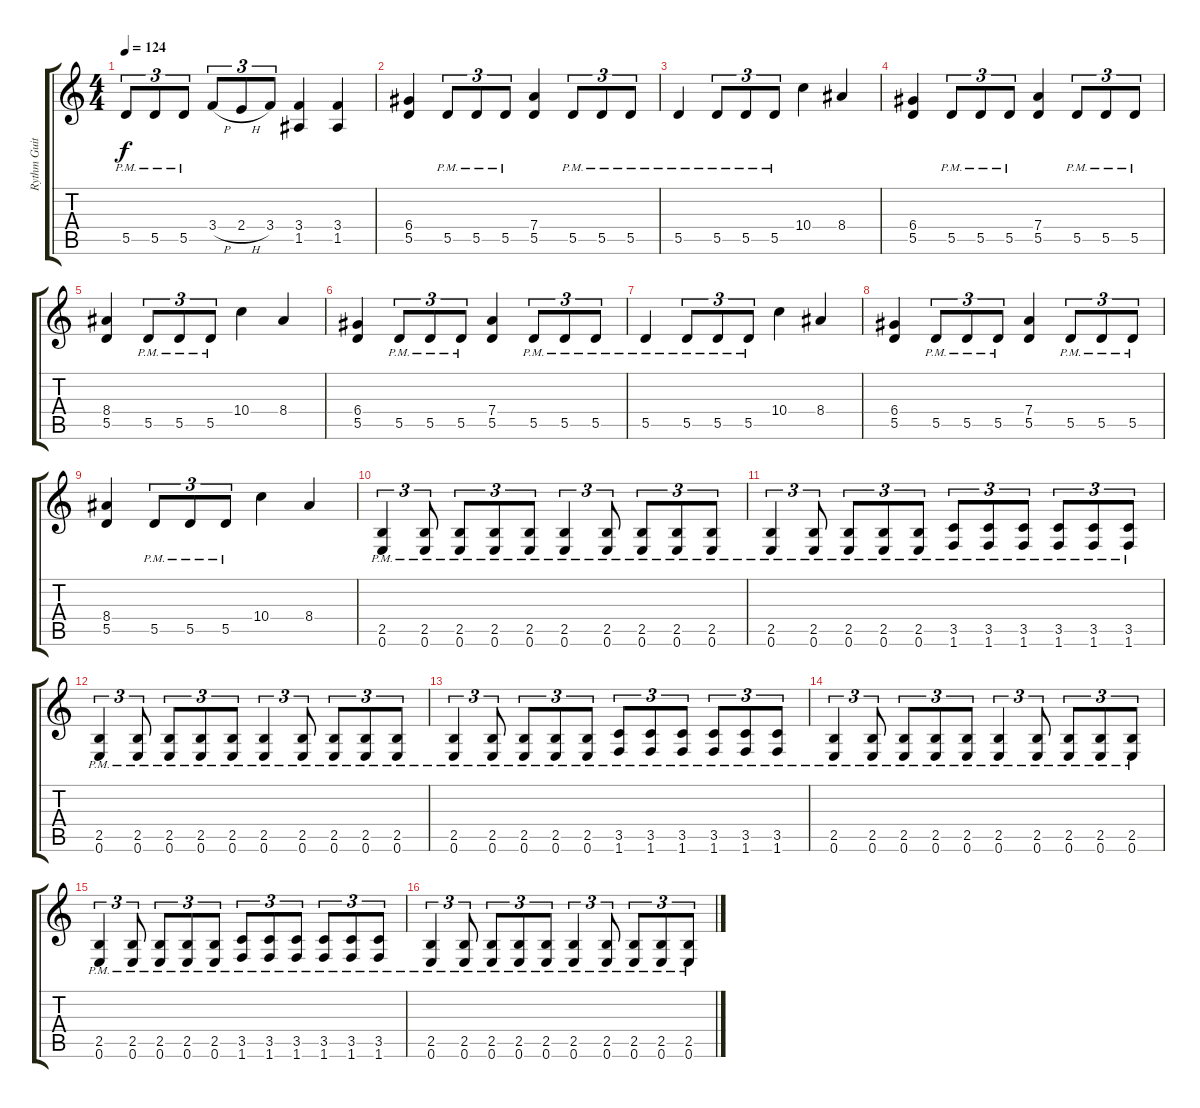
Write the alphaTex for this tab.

\track ("Rythm Guitar 2" "Rythm Guit") {instrument distortionguitar}
\staff {score tabs}
\tuning (E4 B3 G3 D3 A2 E2) {hide}
\ts (4 4)
\tempo 124
\clef g2
\ks c
5.5{pm}.8{tu (3 2) dy f} 5.5{pm}.8{tu (3 2)} 5.5{pm}.8{tu (3 2)} 3.4{h}.8{tu (3 2)} 2.4{h}.8{tu (3 2)} 3.4.8{tu (3 2)} (3.4 1.5).4 (3.4 1.5).4 |
(6.4 5.5).4 5.5{pm}.8{tu (3 2)} 5.5{pm}.8{tu (3 2)} 5.5{pm}.8{tu (3 2)} (7.4 5.5).4 5.5{pm}.8{tu (3 2)} 5.5{pm}.8{tu (3 2)} 5.5{pm}.8{tu (3 2)} |
5.5{pm}.4 5.5{pm}.8{tu (3 2)} 5.5{pm}.8{tu (3 2)} 5.5{pm}.8{tu (3 2)} 10.4.4 8.4.4 |
(6.4 5.5).4 5.5{pm}.8{tu (3 2)} 5.5{pm}.8{tu (3 2)} 5.5{pm}.8{tu (3 2)} (7.4 5.5).4 5.5{pm}.8{tu (3 2)} 5.5{pm}.8{tu (3 2)} 5.5{pm}.8{tu (3 2)} |
(8.4 5.5).4 5.5{pm}.8{tu (3 2)} 5.5{pm}.8{tu (3 2)} 5.5{pm}.8{tu (3 2)} 10.4.4 8.4.4 |
(6.4 5.5).4 5.5{pm}.8{tu (3 2)} 5.5{pm}.8{tu (3 2)} 5.5{pm}.8{tu (3 2)} (7.4 5.5).4 5.5{pm}.8{tu (3 2)} 5.5{pm}.8{tu (3 2)} 5.5{pm}.8{tu (3 2)} |
5.5{pm}.4 5.5{pm}.8{tu (3 2)} 5.5{pm}.8{tu (3 2)} 5.5{pm}.8{tu (3 2)} 10.4.4 8.4.4 |
(6.4 5.5).4 5.5{pm}.8{tu (3 2)} 5.5{pm}.8{tu (3 2)} 5.5{pm}.8{tu (3 2)} (7.4 5.5).4 5.5{pm}.8{tu (3 2)} 5.5{pm}.8{tu (3 2)} 5.5{pm}.8{tu (3 2)} |
(8.4 5.5).4 5.5{pm}.8{tu (3 2)} 5.5{pm}.8{tu (3 2)} 5.5{pm}.8{tu (3 2)} 10.4.4 8.4.4 |
(2.5{pm} 0.6{pm}).4{tu (3 2)} (2.5{pm} 0.6{pm}).8{tu (3 2)} (2.5{pm} 0.6{pm}).8{tu (3 2)} (2.5{pm} 0.6{pm}).8{tu (3 2)} (2.5{pm} 0.6{pm}).8{tu (3 2)} (2.5{pm} 0.6{pm}).4{tu (3 2)} (2.5{pm} 0.6{pm}).8{tu (3 2)} (2.5{pm} 0.6{pm}).8{tu (3 2)} (2.5{pm} 0.6{pm}).8{tu (3 2)} (2.5{pm} 0.6{pm}).8{tu (3 2)} |
(2.5{pm} 0.6{pm}).4{tu (3 2)} (2.5{pm} 0.6{pm}).8{tu (3 2)} (2.5{pm} 0.6{pm}).8{tu (3 2)} (2.5{pm} 0.6{pm}).8{tu (3 2)} (2.5{pm} 0.6{pm}).8{tu (3 2)} (3.5{pm} 1.6{pm}).8{tu (3 2)} (3.5{pm} 1.6{pm}).8{tu (3 2)} (3.5{pm} 1.6{pm}).8{tu (3 2)} (3.5{pm} 1.6{pm}).8{tu (3 2)} (3.5{pm} 1.6{pm}).8{tu (3 2)} (3.5{pm} 1.6{pm}).8{tu (3 2)} |
(2.5{pm} 0.6{pm}).4{tu (3 2)} (2.5{pm} 0.6{pm}).8{tu (3 2)} (2.5{pm} 0.6{pm}).8{tu (3 2)} (2.5{pm} 0.6{pm}).8{tu (3 2)} (2.5{pm} 0.6{pm}).8{tu (3 2)} (2.5{pm} 0.6{pm}).4{tu (3 2)} (2.5{pm} 0.6{pm}).8{tu (3 2)} (2.5{pm} 0.6{pm}).8{tu (3 2)} (2.5{pm} 0.6{pm}).8{tu (3 2)} (2.5{pm} 0.6{pm}).8{tu (3 2)} |
(2.5{pm} 0.6{pm}).4{tu (3 2)} (2.5{pm} 0.6{pm}).8{tu (3 2)} (2.5{pm} 0.6{pm}).8{tu (3 2)} (2.5{pm} 0.6{pm}).8{tu (3 2)} (2.5{pm} 0.6{pm}).8{tu (3 2)} (3.5{pm} 1.6{pm}).8{tu (3 2)} (3.5{pm} 1.6{pm}).8{tu (3 2)} (3.5{pm} 1.6{pm}).8{tu (3 2)} (3.5{pm} 1.6{pm}).8{tu (3 2)} (3.5{pm} 1.6{pm}).8{tu (3 2)} (3.5{pm} 1.6{pm}).8{tu (3 2)} |
(2.5{pm} 0.6{pm}).4{tu (3 2)} (2.5{pm} 0.6{pm}).8{tu (3 2)} (2.5{pm} 0.6{pm}).8{tu (3 2)} (2.5{pm} 0.6{pm}).8{tu (3 2)} (2.5{pm} 0.6{pm}).8{tu (3 2)} (2.5{pm} 0.6{pm}).4{tu (3 2)} (2.5{pm} 0.6{pm}).8{tu (3 2)} (2.5{pm} 0.6{pm}).8{tu (3 2)} (2.5{pm} 0.6{pm}).8{tu (3 2)} (2.5{pm} 0.6{pm}).8{tu (3 2)} |
(2.5{pm} 0.6{pm}).4{tu (3 2)} (2.5{pm} 0.6{pm}).8{tu (3 2)} (2.5{pm} 0.6{pm}).8{tu (3 2)} (2.5{pm} 0.6{pm}).8{tu (3 2)} (2.5{pm} 0.6{pm}).8{tu (3 2)} (3.5{pm} 1.6{pm}).8{tu (3 2)} (3.5{pm} 1.6{pm}).8{tu (3 2)} (3.5{pm} 1.6{pm}).8{tu (3 2)} (3.5{pm} 1.6{pm}).8{tu (3 2)} (3.5{pm} 1.6{pm}).8{tu (3 2)} (3.5{pm} 1.6{pm}).8{tu (3 2)} |
(2.5{pm} 0.6{pm}).4{tu (3 2)} (2.5{pm} 0.6{pm}).8{tu (3 2)} (2.5{pm} 0.6{pm}).8{tu (3 2)} (2.5{pm} 0.6{pm}).8{tu (3 2)} (2.5{pm} 0.6{pm}).8{tu (3 2)} (2.5{pm} 0.6{pm}).4{tu (3 2)} (2.5{pm} 0.6{pm}).8{tu (3 2)} (2.5{pm} 0.6{pm}).8{tu (3 2)} (2.5{pm} 0.6{pm}).8{tu (3 2)} (2.5{pm} 0.6{pm}).8{tu (3 2)}
